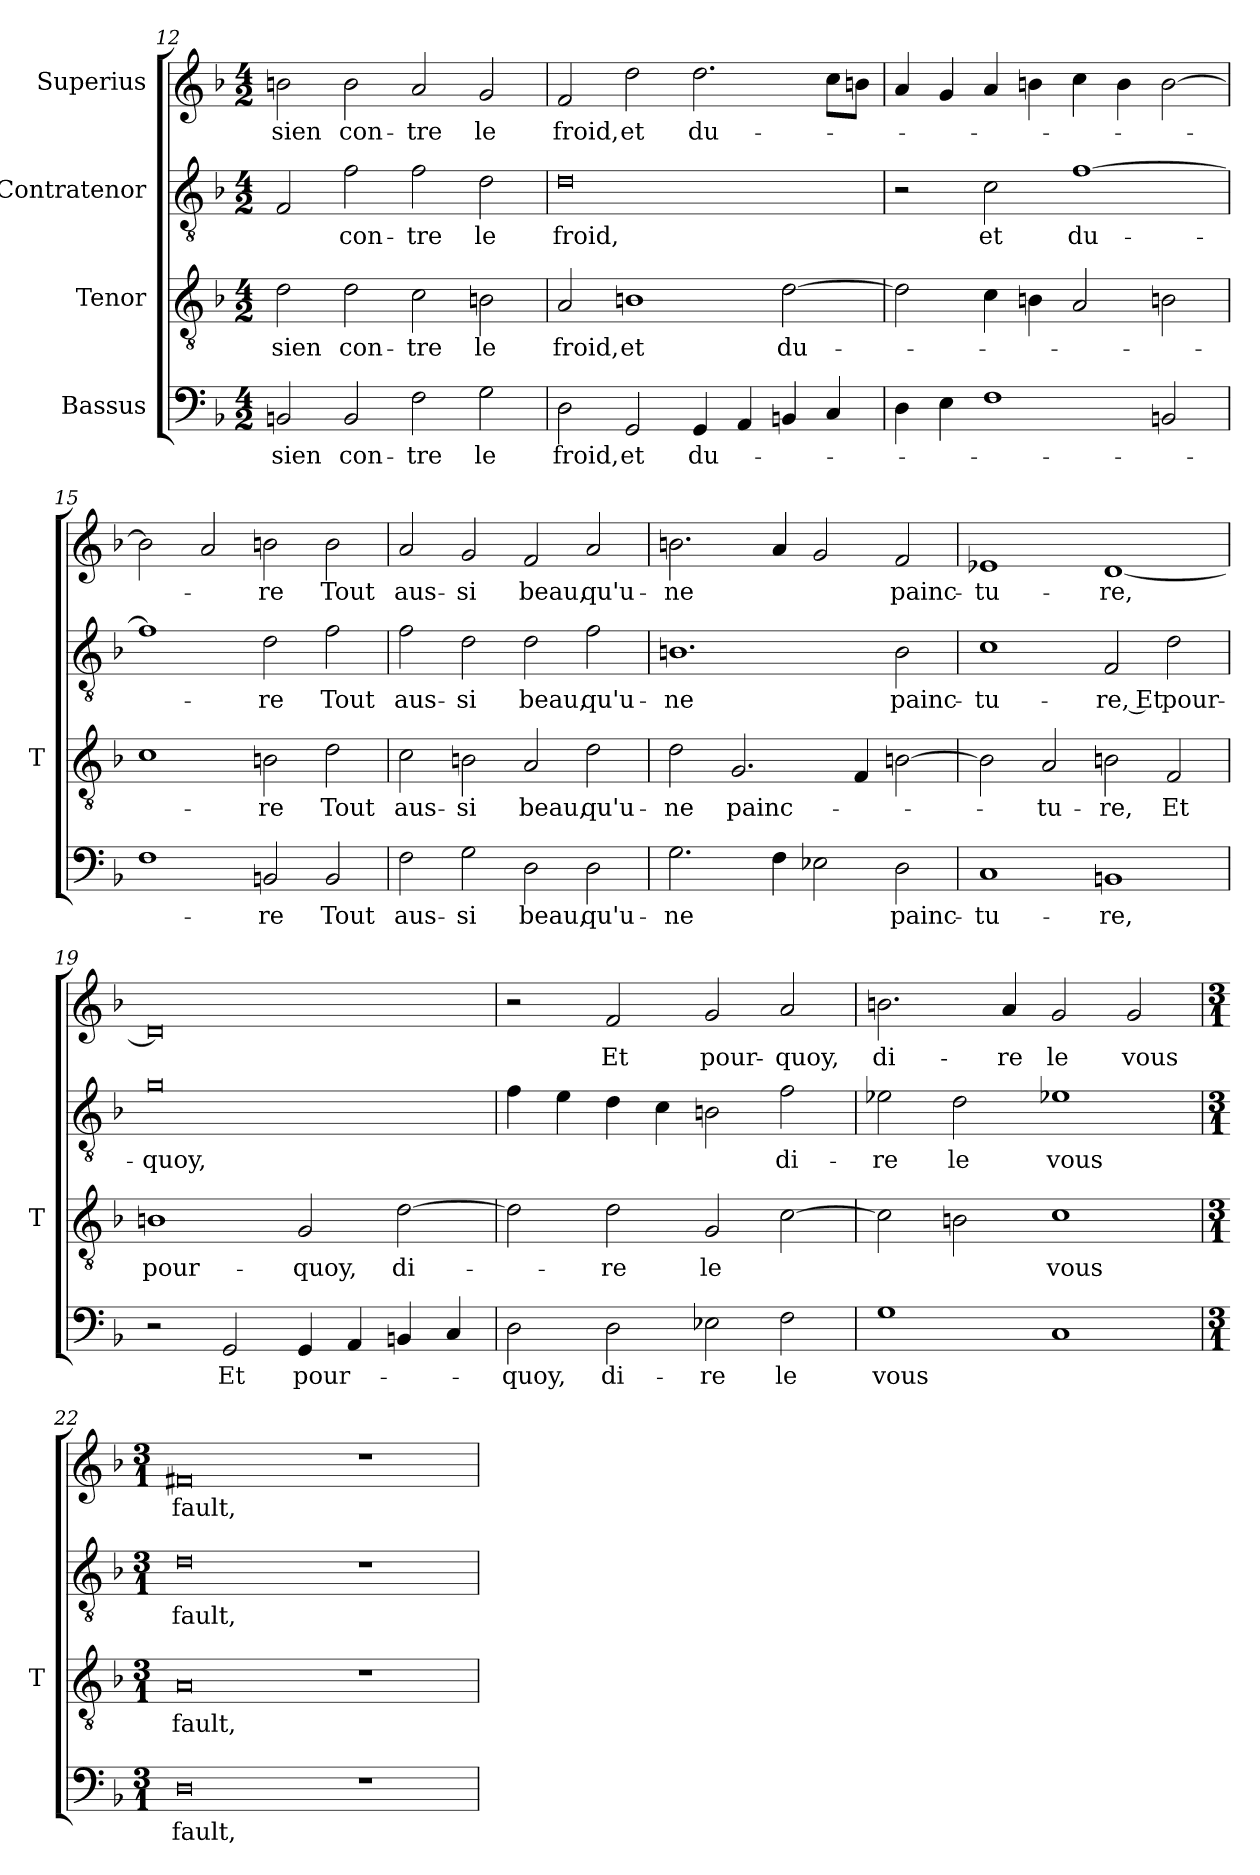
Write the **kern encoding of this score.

**kern	**text	**kern	**text	**kern	**text	**kern	**text
*part4	*part4	*part3	*part3	*part2	*part2	*part1	*part1
*staff4	*staff4	*staff3	*staff3	*staff2	*staff2	*staff1	*staff1
*I"Bassus	*	*I"Tenor	*	*I"Contratenor	*	*I"Superius	*
*	*	*I'T	*	*	*	*	*
*clefF4	*	*clefGv2	*	*clefGv2	*	*clefG2	*
*k[b-]	*	*k[b-]	*	*k[b-]	*	*k[b-]	*
*M4/2	*	*M4/2	*	*M4/2	*	*M4/2	*
=12	=12	=12	=12	=12	=12	=12	=12
2BB	-sien	2d	-sien	2F	.	2b	-sien
2BB	con-	2d	con-	2f	con-	2b	con-
2F	-tre	2c	-tre	2f	-tre	2a	-tre
2G	-le	2Bn	-le	2d	-le	2g	-le
=13	=13	=13	=13	=13	=13	=13	=13
2D	-froid,	2A	-froid,	0d	-froid,	2f	-froid,
2GG	-et	1Bn	-et	.	.	2dd	-et
4GG	du-	.	.	.	.	2.dd	du-
4AA	.	.	.	.	.	.	.
4BB	.	[2d	du-	.	.	.	.
4C	.	.	.	.	.	8ccL	.
.	.	.	.	.	.	8bJ	.
=14	=14	=14	=14	=14	=14	=14	=14
4D	.	2d]	.	2r	.	4a	.
4E	.	.	.	.	.	4g	.
1F	.	4c	.	2c	-et	4a	.
.	.	4Bn	.	.	.	4b	.
.	.	2A	.	[1f	du-	4cc	.
.	.	.	.	.	.	4b	.
2BB	.	2Bn	.	.	.	[2b	.
=15	=15	=15	=15	=15	=15	=15	=15
1F	.	1c	.	1f]	.	2b]	.
.	.	.	.	.	.	2a	.
2BB	-re	2Bn	-re	2d	-re	2b	-re
2BB	-Tout	2d	-Tout	2f	-Tout	2b	-Tout
=16	=16	=16	=16	=16	=16	=16	=16
2F	aus-	2c	aus-	2f	aus-	2a	aus-
2G	-si	2Bn	-si	2d	-si	2g	-si
2D	-beau,	2A	-beau,	2d	-beau,	2f	-beau,
2D	qu'u-	2d	qu'u-	2f	qu'u-	2a	qu'u-
=17	=17	=17	=17	=17	=17	=17	=17
2.G	-ne	2d	-ne	1.B	-ne	2.b	-ne
.	.	2.G	painc-	.	.	.	.
4F	.	.	.	.	.	4a	.
2E-X	.	.	.	.	.	2g	.
.	.	4F	.	.	.	.	.
2D	painc-	[2Bn	.	2B	painc-	2f	painc-
=18	=18	=18	=18	=18	=18	=18	=18
1C	tu-	2B]	.	1c	tu-	1e-X	tu-
.	.	2A	tu-	.	.	.	.
1BB	-re,	2Bn	-re,	2F	-re, Et	[1d	-re,
.	.	2F	-Et	2d	pour-	.	.
=19	=19	=19	=19	=19	=19	=19	=19
2r	.	1Bn	pour-	0g	-quoy,	0d]	.
2GG	-Et	.	.	.	.	.	.
4GG	pour-	2G	-quoy,	.	.	.	.
4AA	.	.	.	.	.	.	.
4BB	.	[2d	di-	.	.	.	.
4C	.	.	.	.	.	.	.
=20	=20	=20	=20	=20	=20	=20	=20
2D	-quoy,	2d]	.	4f	.	2r	.
.	.	.	.	4e	.	.	.
2D	di-	2d	-re	4d	.	2f	-Et
.	.	.	.	4c	.	.	.
2E-X	-re	2G	-le	2B	.	2g	pour-
2F	-le	[2c	.	2f	di-	2a	-quoy,
=21	=21	=21	=21	=21	=21	=21	=21
1G	-vous	2c]	.	2e-X	-re	2.b	di-
.	.	2Bn	.	2d	-le	.	.
.	.	.	.	.	.	4a	-re
1C	.	1c	-vous	1e-X	-vous	2g	-le
.	.	.	.	.	.	2g	-vous
=22	=22	=22	=22	=22	=22	=22	=22
*M3/1	*	*M3/1	*	*M3/1	*	*M3/1	*
0D	-fault,	0A	-fault,	0d	-fault,	0f#X	-fault,
1r	.	1r	.	1r	.	1r	.
=	=	=	=	=	=	=	=
*-	*-	*-	*-	*-	*-	*-	*-
